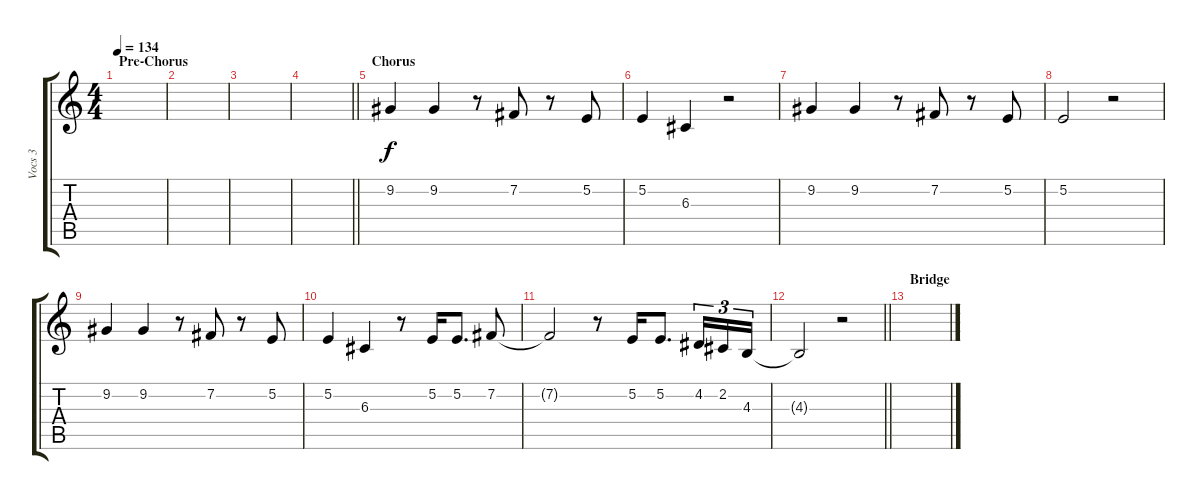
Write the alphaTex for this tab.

\track ("Vocs 3" "Vocs 3") {instrument flute}
\staff {score tabs}
\tuning (E4 B3 G3 D3 A2 E2) {hide}
\ts (4 4)
\section ("" "Pre-Chorus")
\tempo 134
\clef g2
\ks c
|
|
|
\barLineRight lightlight
|
\section ("" "Chorus")
9.2.4 9.2.4 r.8 7.2.8 r.8 5.2.8 |
5.2.4 6.3.4 r.2 |
9.2.4 9.2.4 r.8 7.2.8 r.8 5.2.8 |
5.2.2 r.2 |
9.2.4 9.2.4 r.8 7.2.8 r.8 5.2.8 |
5.2.4 6.3.4 r.8 5.2.16 5.2.8{d} 7.2.8 |
7.2{t}.2 r.8 5.2.16 5.2.8{d} 4.2.16{tu (3 2)} 2.2.16{tu (3 2)} 4.3.16{tu (3 2)} |
\barLineRight lightlight
4.3{t}.2 r.2 |
\section ("" "Bridge")
